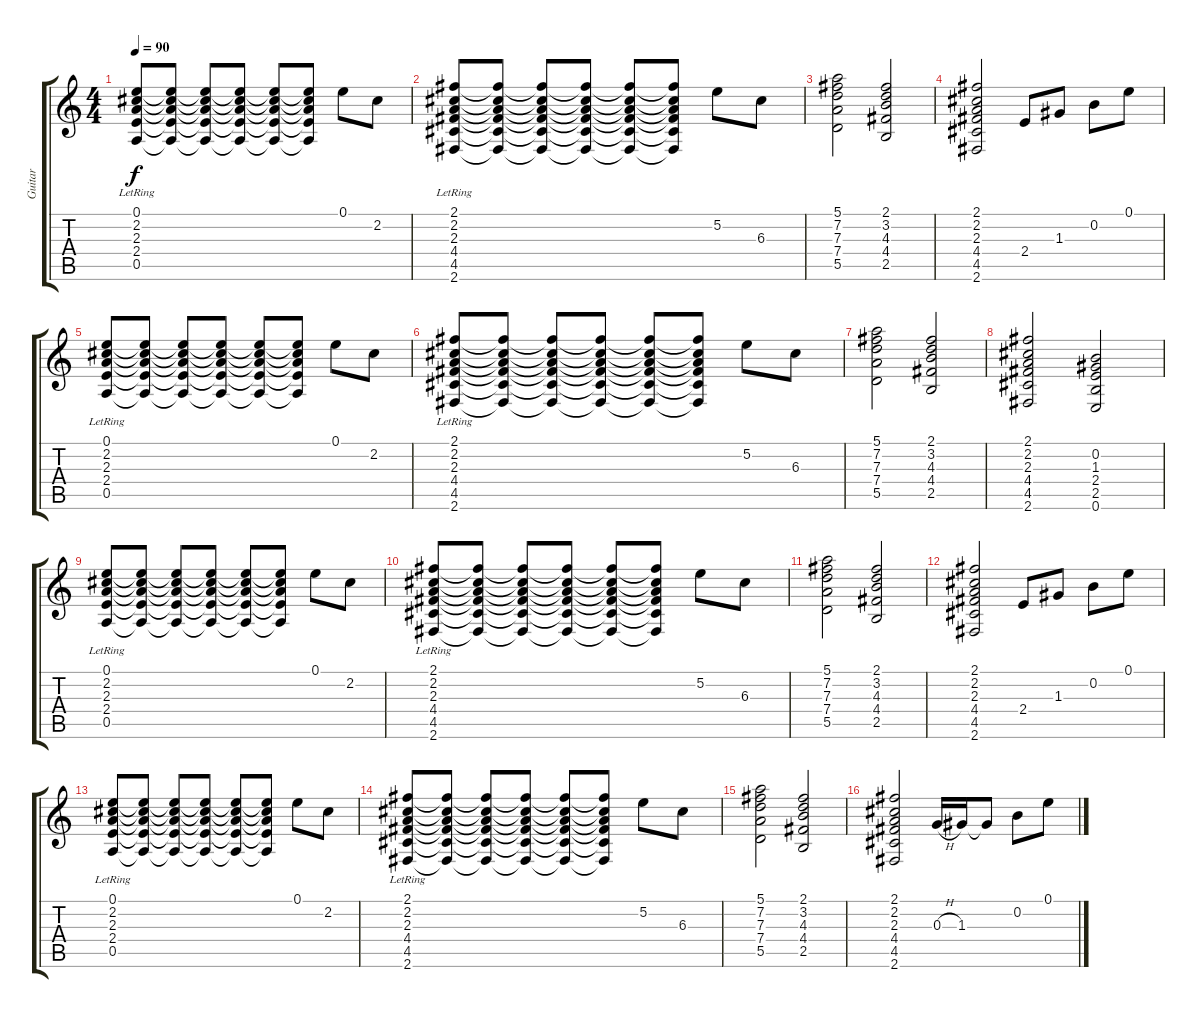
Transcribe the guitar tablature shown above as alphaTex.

\track ("Guitar" "Guitar") {instrument electricguitarclean}
\staff {score tabs}
\tuning (E4 B3 G3 D3 A2 E2) {hide}
\ts (4 4)
\tempo 90
\clef g2
\ks c
(0.1{lr} 2.2{lr} 2.3{lr} 2.4{lr} 0.5{lr}).8{dy f instrument electricguitarclean} (0.1{t} 2.2{t} 2.3{t} 2.4{t} 0.5{t}).8 (0.1{t} 2.2{t} 2.3{t} 2.4{t} 0.5{t}).8 (0.1{t} 2.2{t} 2.3{t} 2.4{t} 0.5{t}).8 (0.1{t} 2.2{t} 2.3{t} 2.4{t} 0.5{t}).8 (0.1{t} 2.2{t} 2.3{t} 2.4{t} 0.5{t}).8 0.1.8 2.2.8 |
(2.1{lr} 2.2{lr} 2.3{lr} 4.4{lr} 4.5{lr} 2.6{lr}).8 (2.1{t} 2.2{t} 2.3{t} 4.4{t} 4.5{t} 2.6{t}).8 (2.1{t} 2.2{t} 2.3{t} 4.4{t} 4.5{t} 2.6{t}).8 (2.1{t} 2.2{t} 2.3{t} 4.4{t} 4.5{t} 2.6{t}).8 (2.1{t} 2.2{t} 2.3{t} 4.4{t} 4.5{t} 2.6{t}).8 (2.1{t} 2.2{t} 2.3{t} 4.4{t} 4.5{t} 2.6{t}).8 5.2.8 6.3.8 |
(5.1 7.2 7.3 7.4 5.5).2 (2.1 3.2 4.3 4.4 2.5).2 |
(2.1 2.2 2.3 4.4 4.5 2.6).2 2.4.8 1.3.8 0.2.8 0.1.8 |
(0.1{lr} 2.2{lr} 2.3{lr} 2.4{lr} 0.5{lr}).8 (0.1{t} 2.2{t} 2.3{t} 2.4{t} 0.5{t}).8 (0.1{t} 2.2{t} 2.3{t} 2.4{t} 0.5{t}).8 (0.1{t} 2.2{t} 2.3{t} 2.4{t} 0.5{t}).8 (0.1{t} 2.2{t} 2.3{t} 2.4{t} 0.5{t}).8 (0.1{t} 2.2{t} 2.3{t} 2.4{t} 0.5{t}).8 0.1.8 2.2.8 |
(2.1{lr} 2.2{lr} 2.3{lr} 4.4{lr} 4.5{lr} 2.6{lr}).8 (2.1{t} 2.2{t} 2.3{t} 4.4{t} 4.5{t} 2.6{t}).8 (2.1{t} 2.2{t} 2.3{t} 4.4{t} 4.5{t} 2.6{t}).8 (2.1{t} 2.2{t} 2.3{t} 4.4{t} 4.5{t} 2.6{t}).8 (2.1{t} 2.2{t} 2.3{t} 4.4{t} 4.5{t} 2.6{t}).8 (2.1{t} 2.2{t} 2.3{t} 4.4{t} 4.5{t} 2.6{t}).8 5.2.8 6.3.8 |
(5.1 7.2 7.3 7.4 5.5).2 (2.1 3.2 4.3 4.4 2.5).2 |
(2.1 2.2 2.3 4.4 4.5 2.6).2 (0.2 1.3 2.4 2.5 0.6).2 |
(0.1{lr} 2.2{lr} 2.3{lr} 2.4{lr} 0.5{lr}).8 (0.1{t} 2.2{t} 2.3{t} 2.4{t} 0.5{t}).8 (0.1{t} 2.2{t} 2.3{t} 2.4{t} 0.5{t}).8 (0.1{t} 2.2{t} 2.3{t} 2.4{t} 0.5{t}).8 (0.1{t} 2.2{t} 2.3{t} 2.4{t} 0.5{t}).8 (0.1{t} 2.2{t} 2.3{t} 2.4{t} 0.5{t}).8 0.1.8 2.2.8 |
(2.1{lr} 2.2{lr} 2.3{lr} 4.4{lr} 4.5{lr} 2.6{lr}).8 (2.1{t} 2.2{t} 2.3{t} 4.4{t} 4.5{t} 2.6{t}).8 (2.1{t} 2.2{t} 2.3{t} 4.4{t} 4.5{t} 2.6{t}).8 (2.1{t} 2.2{t} 2.3{t} 4.4{t} 4.5{t} 2.6{t}).8 (2.1{t} 2.2{t} 2.3{t} 4.4{t} 4.5{t} 2.6{t}).8 (2.1{t} 2.2{t} 2.3{t} 4.4{t} 4.5{t} 2.6{t}).8 5.2.8 6.3.8 |
(5.1 7.2 7.3 7.4 5.5).2 (2.1 3.2 4.3 4.4 2.5).2 |
(2.1 2.2 2.3 4.4 4.5 2.6).2 2.4.8 1.3.8 0.2.8 0.1.8 |
(0.1{lr} 2.2{lr} 2.3{lr} 2.4{lr} 0.5{lr}).8 (0.1{t} 2.2{t} 2.3{t} 2.4{t} 0.5{t}).8 (0.1{t} 2.2{t} 2.3{t} 2.4{t} 0.5{t}).8 (0.1{t} 2.2{t} 2.3{t} 2.4{t} 0.5{t}).8 (0.1{t} 2.2{t} 2.3{t} 2.4{t} 0.5{t}).8 (0.1{t} 2.2{t} 2.3{t} 2.4{t} 0.5{t}).8 0.1.8 2.2.8 |
(2.1{lr} 2.2{lr} 2.3{lr} 4.4{lr} 4.5{lr} 2.6{lr}).8 (2.1{t} 2.2{t} 2.3{t} 4.4{t} 4.5{t} 2.6{t}).8 (2.1{t} 2.2{t} 2.3{t} 4.4{t} 4.5{t} 2.6{t}).8 (2.1{t} 2.2{t} 2.3{t} 4.4{t} 4.5{t} 2.6{t}).8 (2.1{t} 2.2{t} 2.3{t} 4.4{t} 4.5{t} 2.6{t}).8 (2.1{t} 2.2{t} 2.3{t} 4.4{t} 4.5{t} 2.6{t}).8 5.2.8 6.3.8 |
(5.1 7.2 7.3 7.4 5.5).2 (2.1 3.2 4.3 4.4 2.5).2 |
(2.1 2.2 2.3 4.4 4.5 2.6).2 0.3{h}.16 1.3.16 1.3{t}.8 0.2.8 0.1.8
